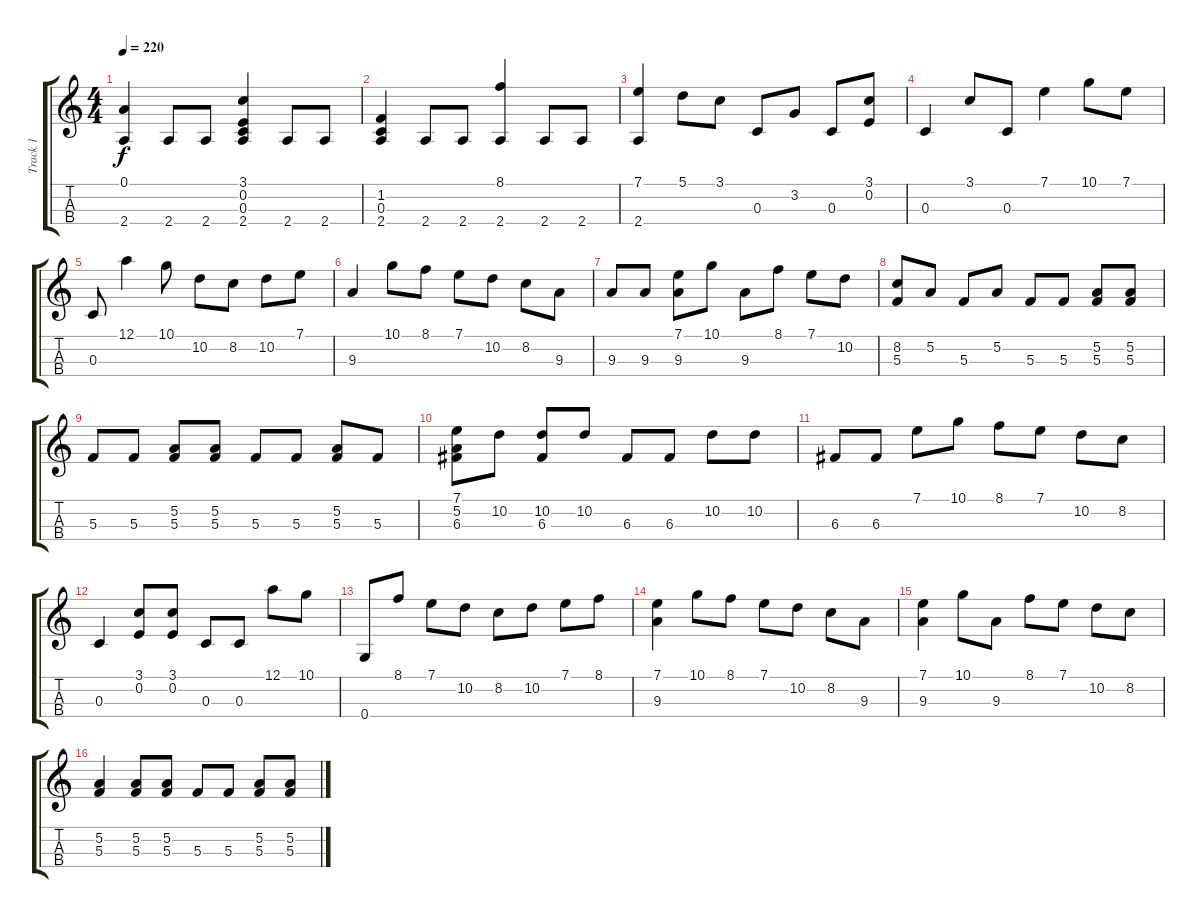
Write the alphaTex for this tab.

\track ("Track 1" "Track 1") {instrument acousticguitarsteel}
\staff {score tabs}
\tuning (A3 E3 C3 G2) {hide}
\ts (4 4)
\tempo 220
\clef g2
\ks c
(0.1 2.4).4{dy f} 2.4.8 2.4.8 (3.1 0.2 0.3 2.4).4 2.4.8 2.4.8 |
(1.2 0.3 2.4).4 2.4.8 2.4.8 (8.1 2.4).4 2.4.8 2.4.8 |
(7.1 2.4).4 5.1.8 3.1.8 0.3.8 3.2.8 0.3.8 (3.1 0.2).8 |
0.3.4 3.1.8 0.3.8 7.1.4 10.1.8 7.1.8 |
0.3.8 12.1.4 10.1.8 10.2.8 8.2.8 10.2.8 7.1.8 |
9.3.4 10.1.8 8.1.8 7.1.8 10.2.8 8.2.8 9.3.8 |
9.3.8 9.3.8 (7.1 9.3).8 10.1.8 9.3.8 8.1.8 7.1.8 10.2.8 |
(8.2 5.3).8 5.2.8 5.3.8 5.2.8 5.3.8 5.3.8 (5.2 5.3).8 (5.2 5.3).8 |
5.3.8 5.3.8 (5.2 5.3).8 (5.2 5.3).8 5.3.8 5.3.8 (5.2 5.3).8 5.3.8 |
(7.1 5.2 6.3).8 10.2.8 (10.2 6.3).8 10.2.8 6.3.8 6.3.8 10.2.8 10.2.8 |
6.3.8 6.3.8 7.1.8 10.1.8 8.1.8 7.1.8 10.2.8 8.2.8 |
0.3.4 (3.1 0.2).8 (3.1 0.2).8 0.3.8 0.3.8 12.1.8 10.1.8 |
0.4.8 8.1.8 7.1.8 10.2.8 8.2.8 10.2.8 7.1.8 8.1.8 |
(7.1 9.3).4 10.1.8 8.1.8 7.1.8 10.2.8 8.2.8 9.3.8 |
(7.1 9.3).4 10.1.8 9.3.8 8.1.8 7.1.8 10.2.8 8.2.8 |
(5.2 5.3).4 (5.2 5.3).8 (5.2 5.3).8 5.3.8 5.3.8 (5.2 5.3).8 (5.2 5.3).8
